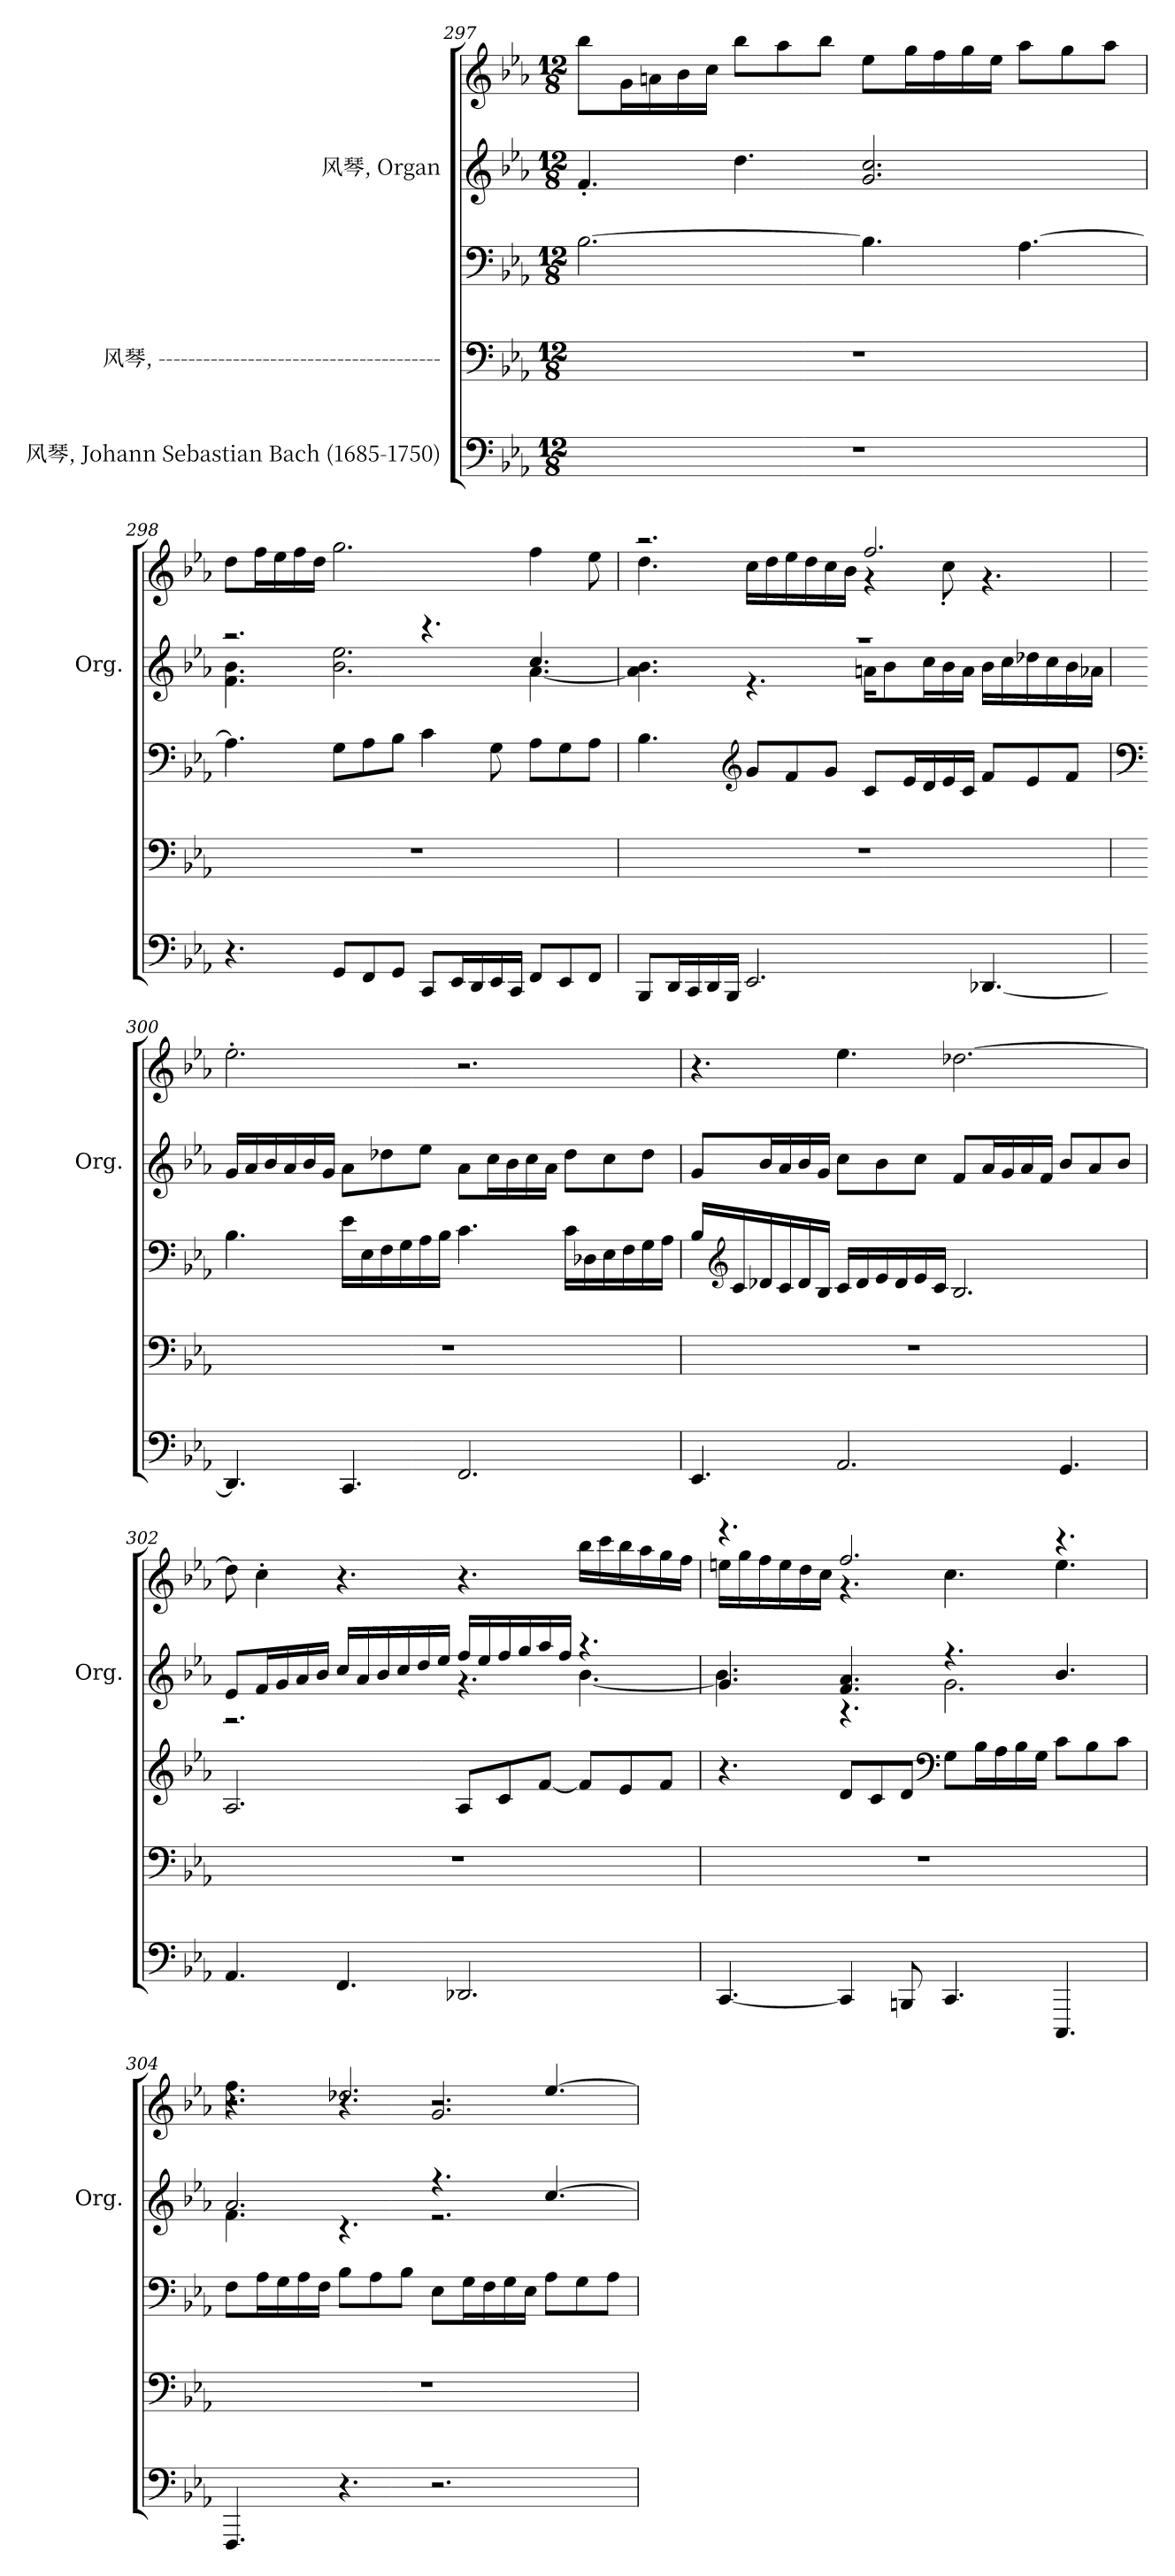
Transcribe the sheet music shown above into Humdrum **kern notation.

**kern	**kern	**kern	**kern	**kern
*part3	*part2	*part2	*part1	*part1
*staff5	*staff4	*staff3	*staff2	*staff1
*I"风琴, Johann Sebastian Bach   (1685-1750)	*I"风琴, --------------------------------------	*	*I"风琴, Organ	*
*	*	*	*I'Org.	*
*clefF4	*clefF4	*clefF4	*clefG2	*clefG2
*k[b-e-a-]	*k[b-e-a-]	*k[b-e-a-]	*k[b-e-a-]	*k[b-e-a-]
*M12/8	*M12/8	*M12/8	*M12/8	*M12/8
=297	=297	=297	=297	=297
1.r	1.r	[2.B-\	4.f'/	8bb-\L
.	.	.	.	16g\L
.	.	.	.	16an\
.	.	.	.	16b-\
.	.	.	.	16cc\JJ
.	.	.	4.dd\	8bb-\L
.	.	.	.	8aa-\
.	.	.	.	8bb-\J
.	.	4.B-\]	2.g/ 2.cc/	8ee-\L
.	.	.	.	16gg\L
.	.	.	.	16ff\
.	.	.	.	16gg\
.	.	.	.	16ee-\JJ
.	.	[4.A-\	.	8aa-\L
.	.	.	.	8gg\
.	.	.	.	8aa-\J
!!LO:PB:g=z
=298	=298	=298	=298	=298
*	*	*	*^	*
4.r	1.r	4.A-\]	2.r	4.f\ 4.b-\	8dd\L
.	.	.	.	.	16ff\L
.	.	.	.	.	16ee-\
.	.	.	.	.	16ff\
.	.	.	.	.	16dd\JJ
8GG/L	.	8G\L	.	2.b-\ 2.ee-\	2.gg\
8FF/	.	8A-\	.	.	.
8GG/J	.	8B-\J	.	.	.
8CC/L	.	4c\	4.r	.	.
16EE-/L	.	.	.	.	.
16DD/	.	.	.	.	.
16EE-/	.	8G\	.	.	.
16CC/JJ	.	.	.	.	.
8FF/L	.	8A-\L	4.cc/	[4.a-\	4ff\
8EE-/	.	8G\	.	.	.
8FF/J	.	8A-\J	.	.	8ee-\
!!LO:LB:g=z
=299	=299	=299	=299	=299	=299
*	*	*	*	*	*^
8BBB-/L	1.r	4.B-\	1.r	4.a-\] 4.b-\	2.r	4.dd\
16DD/L	.	.	.	.	.	.
16CC/	.	.	.	.	.	.
16DD/	.	.	.	.	.	.
16BBB-/JJ	.	.	.	.	.	.
*	*	*clefG2	*	*	*	*
2.EE-/	.	8g/L	.	4.r	.	16cc\LL
.	.	.	.	.	.	16dd\
.	.	8f/	.	.	.	16ee-\
.	.	.	.	.	.	16dd\
.	.	8g/J	.	.	.	16cc\
.	.	.	.	.	.	16b-\JJ
.	.	8c/L	.	16an\KL	2.ff/	4r
.	.	.	.	8b-\	.	.
.	.	16e-/L	.	.	.	.
.	.	16d/	.	16cc\L	.	.
.	.	16e-/	.	16b-\	.	8cc'\
.	.	16c/JJ	.	16a\JJ	.	.
[4.DD-X/	.	8f/L	.	16b-\LL	.	4.r
.	.	.	.	16cc\	.	.
.	.	8e-/	.	16dd-X\	.	.
.	.	.	.	16cc\	.	.
.	.	8f/J	.	16b-\	.	.
.	.	.	.	16a-X\JJ	.	.
*	*	*	*v	*v	*	*
*	*	*	*	*v	*v
!!LO:PB:g=z
=300	=300	=300	=300	=300
*	*	*clefF4	*	*
4.DD-/]	1.r	4.B-\	16g/LL	2.ee-'\
.	.	.	16a-/	.
.	.	.	16b-/	.
.	.	.	16a-/	.
.	.	.	16b-/	.
.	.	.	16g/JJ	.
4.CC/	.	16e-\LL	8a-\L	.
.	.	16E-\	.	.
.	.	16F\	8dd-X\	.
.	.	16G\	.	.
.	.	16A-\	8ee-\J	.
.	.	16B-\JJ	.	.
2.FF/	.	4.c\	8a-\L	2.r
.	.	.	16cc\L	.
.	.	.	16b-\	.
.	.	.	16cc\	.
.	.	.	16a-\JJ	.
.	.	16c\LL	8dd-\L	.
.	.	16D-X\	.	.
.	.	16E-\	8cc\	.
.	.	16F\	.	.
.	.	16G\	8dd-\J	.
.	.	16A-\JJ	.	.
!!LO:LB:g=z
=301	=301	=301	=301	=301
4.EE-/	1.r	16B-/LL	8g/L	4.r
*	*	*clefG2	*	*
.	.	16c/	.	.
.	.	16d-X/	16b-/L	.
.	.	16c/	16a-/	.
.	.	16d-/	16b-/	.
.	.	16B-/JJ	16g/JJ	.
2.AA-/	.	16c/LL	8cc\L	4.ee-\
.	.	16d-/	.	.
.	.	16e-/	8b-\	.
.	.	16d-/	.	.
.	.	16e-/	8cc\J	.
.	.	16c/JJ	.	.
.	.	2.B-/	8f/L	[2.dd-X\
.	.	.	16a-/L	.
.	.	.	16g/	.
.	.	.	16a-/	.
.	.	.	16f/JJ	.
4.GG/	.	.	8b-/L	.
.	.	.	8a-/	.
.	.	.	8b-/J	.
!!LO:PB:g=z
=302	=302	=302	=302	=302
*	*	*	*^	*
4.AA-/	1.r	2.A-/	8e-/L	2.r	8dd-\]
.	.	.	16f/L	.	4cc'\
.	.	.	16g/	.	.
.	.	.	16a-/	.	.
.	.	.	16b-/JJ	.	.
4.FF/	.	.	16cc/LL	.	4.r
.	.	.	16a-/	.	.
.	.	.	16b-/	.	.
.	.	.	16cc/	.	.
.	.	.	16dd/	.	.
.	.	.	16ee-/JJ	.	.
2.DD-X/	.	8A-/L	16ff/LL	4.r	4.r
.	.	.	16ee-/	.	.
.	.	8c/	16ff/	.	.
.	.	.	16gg/	.	.
.	.	[8f/J	16aa-/	.	.
.	.	.	16ff/JJ	.	.
.	.	8f/L]	4.r	[4.b-\	16bb-\LL
.	.	.	.	.	16ccc\
.	.	8e-/	.	.	16bb-\
.	.	.	.	.	16aa-\
.	.	8f/J	.	.	16gg\
.	.	.	.	.	16ff\JJ
!!LO:LB:g=z
=303	=303	=303	=303	=303	=303
*	*	*	*	*	*^
[4.CC/	1.r	4.r	4.g/	4.b-\]	4.r	16een\LL
.	.	.	.	.	.	16gg\
.	.	.	.	.	.	16ff\
.	.	.	.	.	.	16ee\
.	.	.	.	.	.	16dd\
.	.	.	.	.	.	16cc\JJ
4CC/]	.	8d/L	4.f/ 4.a-/	4.r	2.ff/	4.r
.	.	8c/	.	.	.	.
8BBBn/	.	8d/J	.	.	.	.
*	*	*clefF4	*	*	*	*
4.CC/	.	8G\L	4.r	2.g\	.	4.cc\
.	.	16B-\L	.	.	.	.
.	.	16A-\	.	.	.	.
.	.	16B-\	.	.	.	.
.	.	16G\JJ	.	.	.	.
4.CCC/	.	8c\L	4.b-/	.	4.r	4.ee\
.	.	8B-\	.	.	.	.
.	.	8c\J	.	.	.	.
=304	=304	=304	=304	=304	=304	=304
*	*	*	*	*	*	*^
4.FFF/	1.r	8F\L	2.a-/	4.f\	4.r	4.ff\	2.r
.	.	16A-\L	.	.	.	.	.
.	.	16G\	.	.	.	.	.
.	.	16A-\	.	.	.	.	.
.	.	16F\JJ	.	.	.	.	.
4.r	.	8B-\L	.	4.r	2.dd-X/	4.r	.
.	.	8A-\	.	.	.	.	.
.	.	8B-\J	.	.	.	.	.
2.r	.	8E-\L	4.r	2.r	.	2.r	2.g/
.	.	16G\L	.	.	.	.	.
.	.	16F\	.	.	.	.	.
.	.	16G\	.	.	.	.	.
.	.	16E-\JJ	.	.	.	.	.
.	.	8A-\L	[4.cc/	.	[4.ee-/	.	.
.	.	8G\	.	.	.	.	.
.	.	8A-\J	.	.	.	.	.
*	*	*	*v	*v	*	*	*
*	*	*	*	*v	*v	*v
=	=	=	=	=
*-	*-	*-	*-	*-
